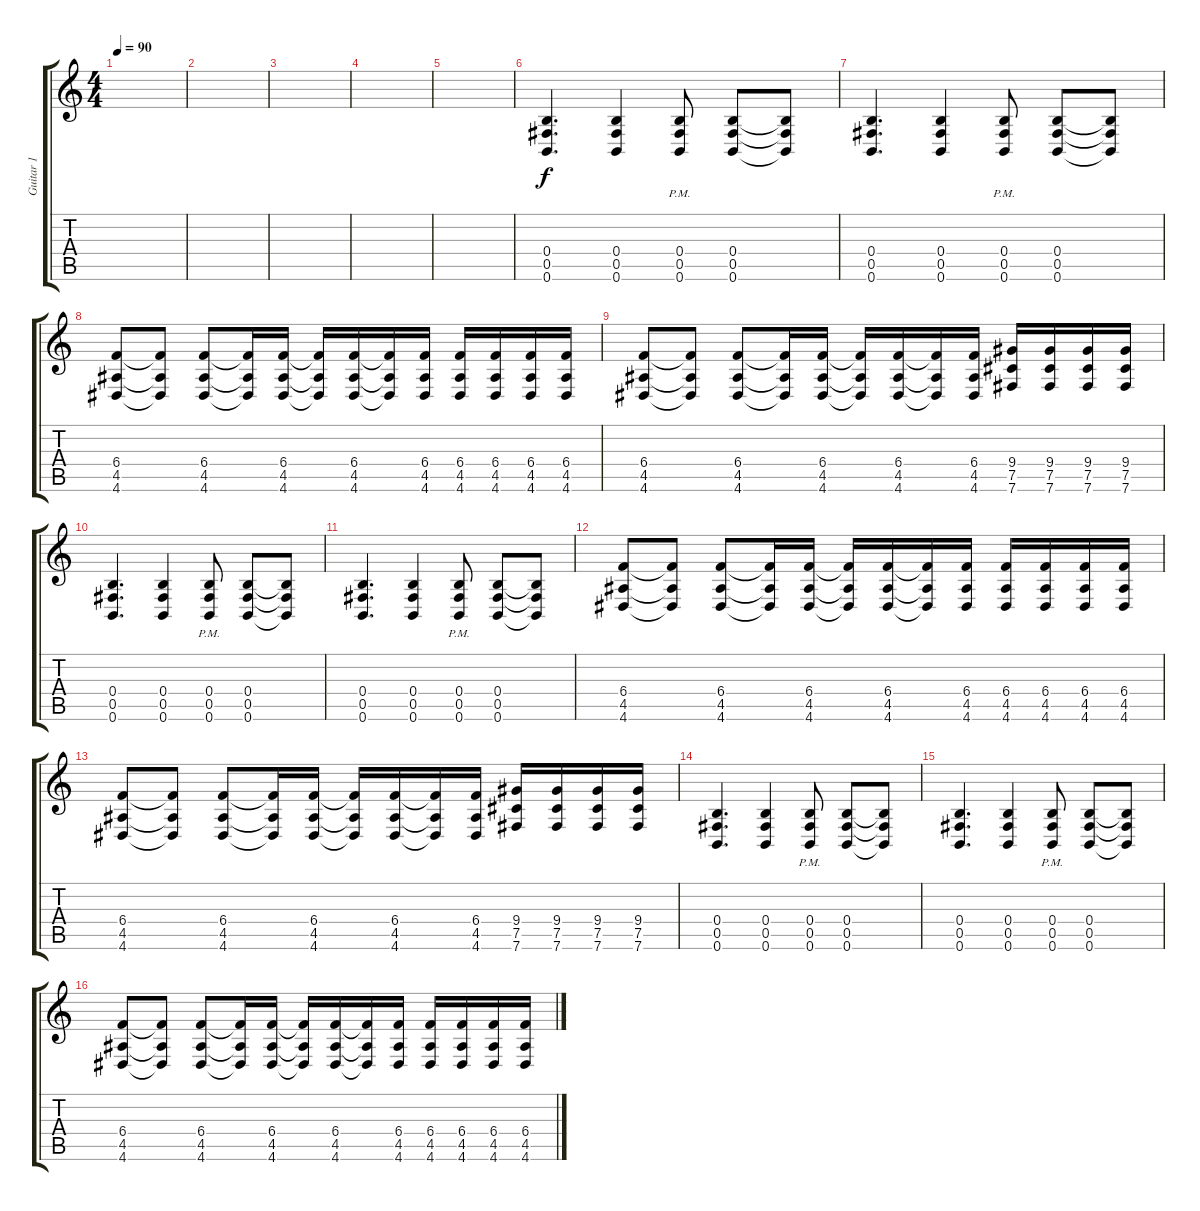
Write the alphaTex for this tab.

\track ("Guitar 1" "Guitar 1") {instrument distortionguitar}
\staff {score tabs}
\tuning (Db4 Ab3 E3 B2 Gb2 B1) {hide}
\ts (4 4)
\tempo 90
\clef g2
\ks c
|
|
|
|
|
(0.4 0.5 0.6).4{d} (0.4 0.5 0.6).4 (0.4 0.5 0.6{pm}).8 (0.4 0.5 0.6).8 (0.4{t} 0.5{t} 0.6{t}).8 |
(0.4 0.5 0.6).4{d} (0.4 0.5 0.6).4 (0.4 0.5 0.6{pm}).8 (0.4 0.5 0.6).8 (0.4{t} 0.5{t} 0.6{t}).8 |
(6.4 4.5 4.6).8 (6.4{t} 4.5{t} 4.6{t}).8 (6.4 4.5 4.6).8 (6.4{t} 4.5{t} 4.6{t}).16 (6.4 4.5 4.6).16 (6.4{t} 4.5{t} 4.6{t}).16 (6.4 4.5 4.6).16 (6.4{t} 4.5{t} 4.6{t}).16 (6.4 4.5 4.6).16 (6.4 4.5 4.6).16 (6.4 4.5 4.6).16 (6.4 4.5 4.6).16 (6.4 4.5 4.6).16 |
(6.4 4.5 4.6).8 (6.4{t} 4.5{t} 4.6{t}).8 (6.4 4.5 4.6).8 (6.4{t} 4.5{t} 4.6{t}).16 (6.4 4.5 4.6).16 (6.4{t} 4.5{t} 4.6{t}).16 (6.4 4.5 4.6).16 (6.4{t} 4.5{t} 4.6{t}).16 (6.4 4.5 4.6).16 (9.4 7.5 7.6).16 (9.4 7.5 7.6).16 (9.4 7.5 7.6).16 (9.4 7.5 7.6).16 |
(0.4 0.5 0.6).4{d} (0.4 0.5 0.6).4 (0.4 0.5 0.6{pm}).8 (0.4 0.5 0.6).8 (0.4{t} 0.5{t} 0.6{t}).8 |
(0.4 0.5 0.6).4{d} (0.4 0.5 0.6).4 (0.4 0.5 0.6{pm}).8 (0.4 0.5 0.6).8 (0.4{t} 0.5{t} 0.6{t}).8 |
(6.4 4.5 4.6).8 (6.4{t} 4.5{t} 4.6{t}).8 (6.4 4.5 4.6).8 (6.4{t} 4.5{t} 4.6{t}).16 (6.4 4.5 4.6).16 (6.4{t} 4.5{t} 4.6{t}).16 (6.4 4.5 4.6).16 (6.4{t} 4.5{t} 4.6{t}).16 (6.4 4.5 4.6).16 (6.4 4.5 4.6).16 (6.4 4.5 4.6).16 (6.4 4.5 4.6).16 (6.4 4.5 4.6).16 |
(6.4 4.5 4.6).8 (6.4{t} 4.5{t} 4.6{t}).8 (6.4 4.5 4.6).8 (6.4{t} 4.5{t} 4.6{t}).16 (6.4 4.5 4.6).16 (6.4{t} 4.5{t} 4.6{t}).16 (6.4 4.5 4.6).16 (6.4{t} 4.5{t} 4.6{t}).16 (6.4 4.5 4.6).16 (9.4 7.5 7.6).16 (9.4 7.5 7.6).16 (9.4 7.5 7.6).16 (9.4 7.5 7.6).16 |
(0.4 0.5 0.6).4{d} (0.4 0.5 0.6).4 (0.4 0.5 0.6{pm}).8 (0.4 0.5 0.6).8 (0.4{t} 0.5{t} 0.6{t}).8 |
(0.4 0.5 0.6).4{d} (0.4 0.5 0.6).4 (0.4 0.5 0.6{pm}).8 (0.4 0.5 0.6).8 (0.4{t} 0.5{t} 0.6{t}).8 |
(6.4 4.5 4.6).8 (6.4{t} 4.5{t} 4.6{t}).8 (6.4 4.5 4.6).8 (6.4{t} 4.5{t} 4.6{t}).16 (6.4 4.5 4.6).16 (6.4{t} 4.5{t} 4.6{t}).16 (6.4 4.5 4.6).16 (6.4{t} 4.5{t} 4.6{t}).16 (6.4 4.5 4.6).16 (6.4 4.5 4.6).16 (6.4 4.5 4.6).16 (6.4 4.5 4.6).16 (6.4 4.5 4.6).16
